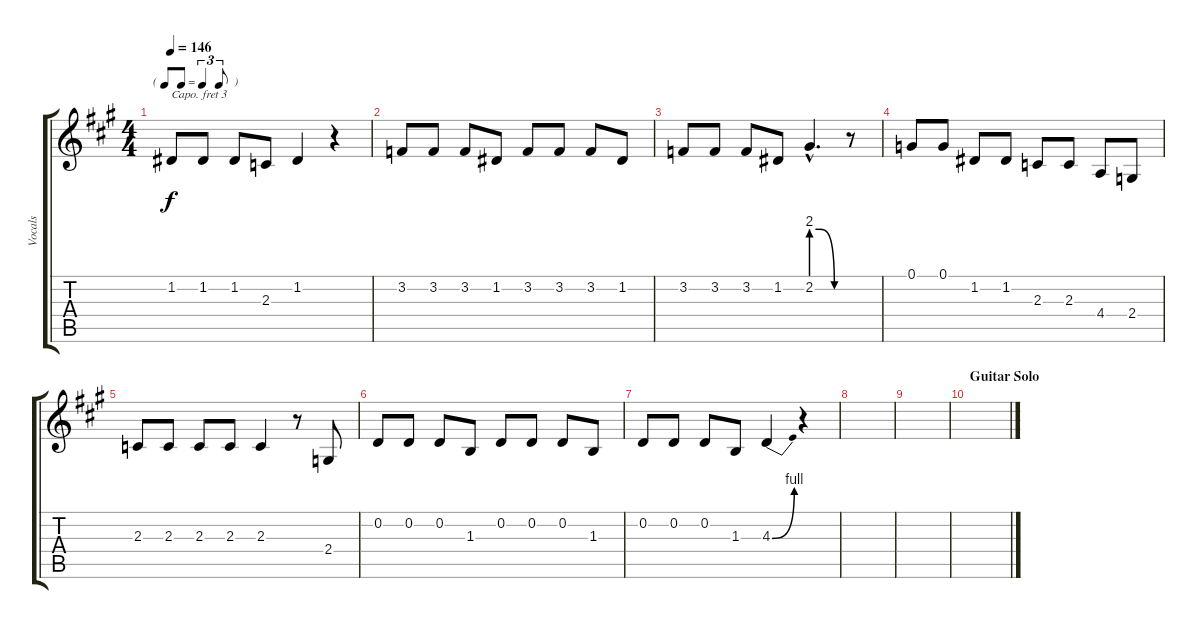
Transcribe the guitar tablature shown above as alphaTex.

\track ("Vocals" "Vocals") {instrument clarinet}
\staff {score tabs}
\capo 3
\tuning (E4 B3 G3 D3 A2 E2) {hide}
\ts (4 4)
\tf triplet8th
\tempo 146
\clef g2
\ks a
1.2.8{dy f} 1.2.8 1.2.8 2.3.8 1.2.4 r.4 |
3.2.8 3.2.8 3.2.8 1.2.8 3.2.8 3.2.8 3.2.8 1.2.8 |
3.2.8 3.2.8 3.2.8 1.2.8 2.2{be (custom 0 8 15 8 45 0 60 0) hac}.4{d} r.8 |
0.1.8 0.1.8 1.2.8 1.2.8 2.3.8 2.3.8 4.4.8 2.4.8 |
2.3.8 2.3.8 2.3.8 2.3.8 2.3.4 r.8 2.4.8 |
0.2.8 0.2.8 0.2.8 1.3.8 0.2.8 0.2.8 0.2.8 1.3.8 |
0.2.8 0.2.8 0.2.8 1.3.8 4.3{be (bend 0 0 60 4)}.4 r.4 |
|
|
\section ("" "Guitar Solo")
